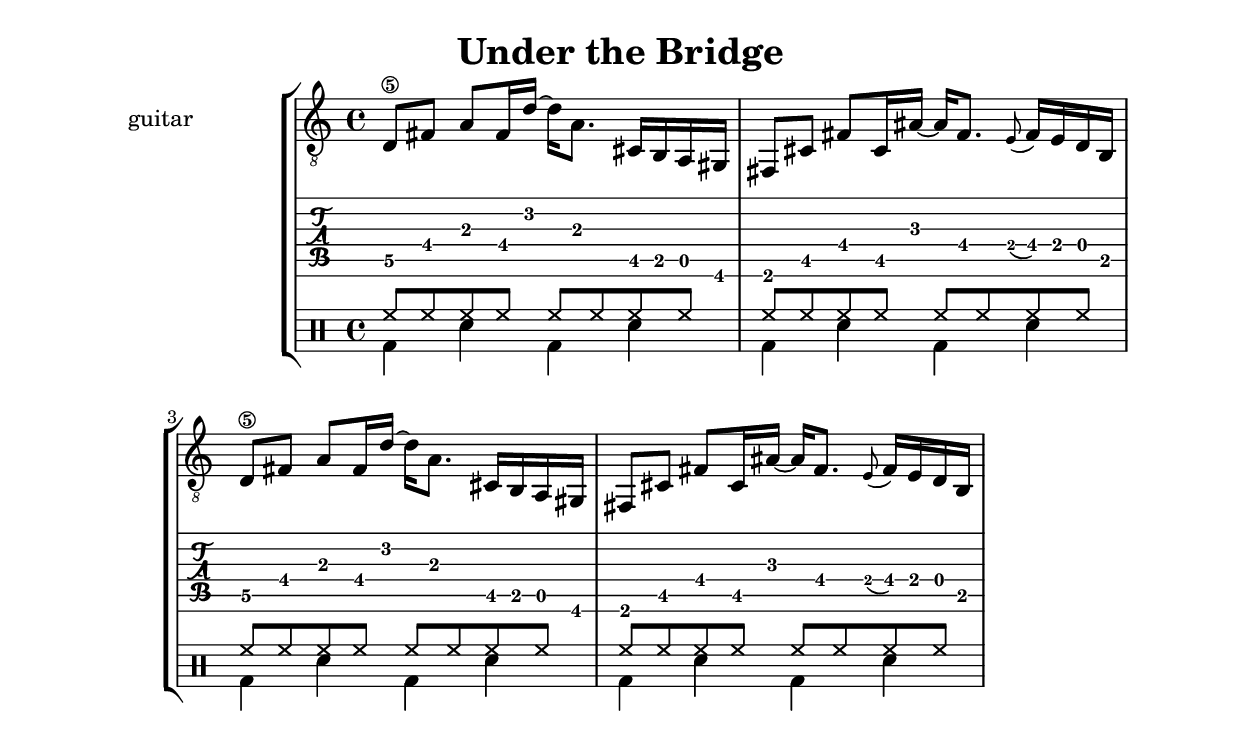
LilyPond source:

\version "2.12.3"
\include "predefined-guitar-fretboards.ly"


#(set-default-paper-size "a4")

\header {
  title = "Under the Bridge"
}

intro = \relative c {
  \set TabStaff.minimumFret = #2
  d8\5 fis a fis16 d' ~ d a8. cis,16 b a gis 
  fis8 cis' fis cis16 ais'16 ~ ais  fis8. \appoggiatura e8 fis16 e d b 
  d8\5 fis a fis16 d' ~ d a8. cis,16 b a gis
  fis8 cis' fis cis16 ais'16 ~ ais fis8. \appoggiatura e8 fis16 e d b 
}

myChords =  \chordmode { d1 fis1 d,1 fis1 }

myMusic = { \intro }

\paper {
				%  system-separator-markup = \slashSeparator
}

\book {
  \score {
    \new StaffGroup { <<
      
      \new Staff {
	\clef "treble_8"
	\set Staff.midiInstrument = #"acoustic guitar (steel)"
	\set Staff.instrumentName = #"guitar"
	\myMusic
      }
%{
      \new ChordNames {
	\set Staff.midiInstrument = #"acoustic grand"
	\myChords
      }
      \new FretBoards {
	\set Staff.midiInstrument = #"acoustic grand"
	\myChords
      }
%}
      \new TabStaff {
	\set Staff.midiInstrument = #"acoustic guitar (steel)"
	\myMusic
      }
      \new DrumStaff <<
	\new DrumVoice { 
	  \voiceOne \drummode {
	    hh8 hh8 hh8 hh8 hh8 hh8 hh8 hh8
	    hh8 hh8 hh8 hh8 hh8 hh8 hh8 hh8
	    hh8 hh8 hh8 hh8 hh8 hh8 hh8 hh8
	    hh8 hh8 hh8 hh8 hh8 hh8 hh8 hh8
	  }
	}
	\new DrumVoice {
	  \voiceTwo \drummode {
	    bd4 sn4 bd4 sn4
	    bd4 sn4 bd4 sn4
	    bd4 sn4 bd4 sn4
	    bd4 sn4 bd4 sn4
	  }
	}
      >>
    >>
		    }
    
    \midi{

    }

    \layout{
      ragged-right = ##t
      indent = 4\cm
      short-indent = 2\cm
    }
  }
}




